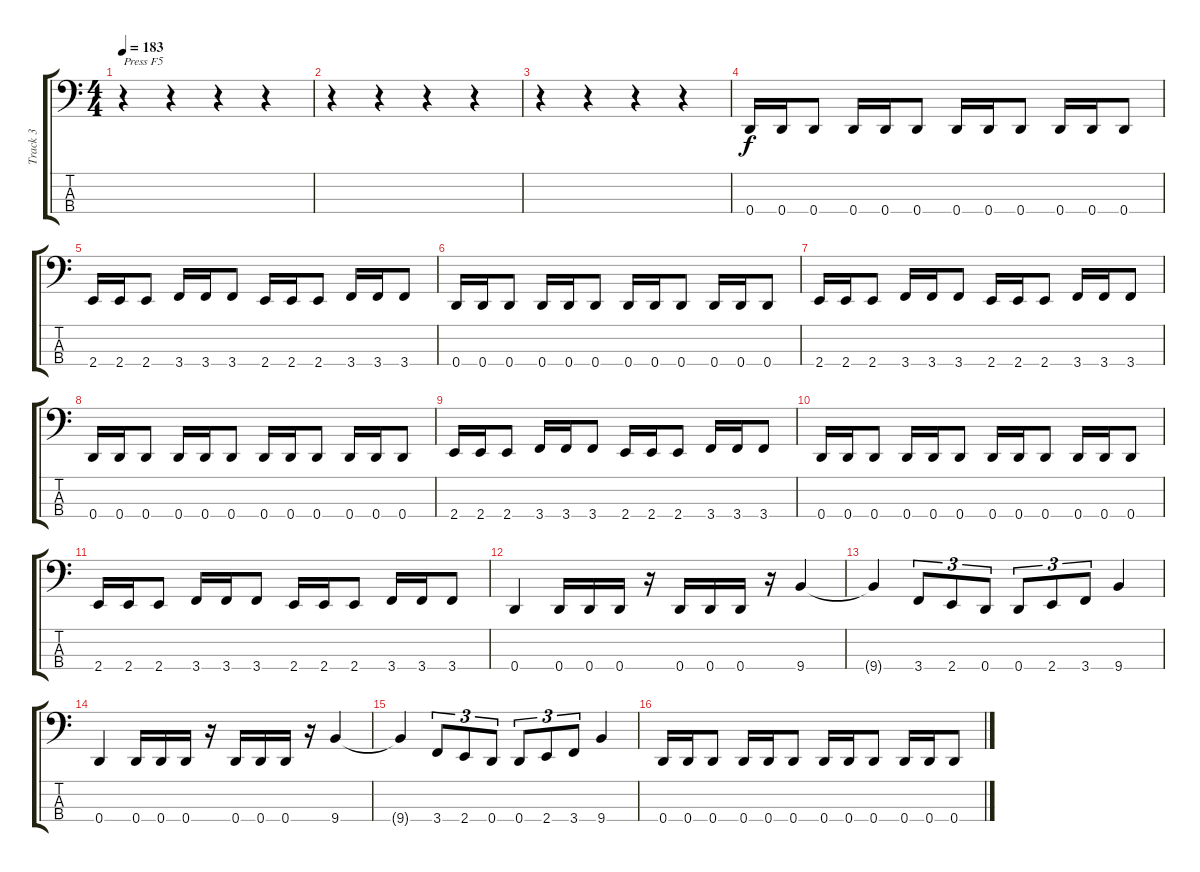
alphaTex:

\track ("Track 3" "Track 3") {instrument electricbassfinger}
\staff {score tabs}
\tuning (G2 D2 A1 D1) {hide}
\ts (4 4)
\tempo 183
\clef f4
\ks c
r.4{txt "Press F5" dy f instrument electricbassfinger} r.4 r.4 r.4 |
r.4 r.4 r.4 r.4 |
r.4 r.4 r.4 r.4 |
0.4.16 0.4.16 0.4.8 0.4.16 0.4.16 0.4.8 0.4.16 0.4.16 0.4.8 0.4.16 0.4.16 0.4.8 |
2.4.16 2.4.16 2.4.8 3.4.16 3.4.16 3.4.8 2.4.16 2.4.16 2.4.8 3.4.16 3.4.16 3.4.8 |
0.4.16 0.4.16 0.4.8 0.4.16 0.4.16 0.4.8 0.4.16 0.4.16 0.4.8 0.4.16 0.4.16 0.4.8 |
2.4.16 2.4.16 2.4.8 3.4.16 3.4.16 3.4.8 2.4.16 2.4.16 2.4.8 3.4.16 3.4.16 3.4.8 |
0.4.16 0.4.16 0.4.8 0.4.16 0.4.16 0.4.8 0.4.16 0.4.16 0.4.8 0.4.16 0.4.16 0.4.8 |
2.4.16 2.4.16 2.4.8 3.4.16 3.4.16 3.4.8 2.4.16 2.4.16 2.4.8 3.4.16 3.4.16 3.4.8 |
0.4.16 0.4.16 0.4.8 0.4.16 0.4.16 0.4.8 0.4.16 0.4.16 0.4.8 0.4.16 0.4.16 0.4.8 |
2.4.16 2.4.16 2.4.8 3.4.16 3.4.16 3.4.8 2.4.16 2.4.16 2.4.8 3.4.16 3.4.16 3.4.8 |
0.4.4 0.4.16 0.4.16 0.4.16 r.16 0.4.16 0.4.16 0.4.16 r.16 9.4.4 |
9.4{t}.4 3.4.8{tu (3 2)} 2.4.8{tu (3 2)} 0.4.8{tu (3 2)} 0.4.8{tu (3 2)} 2.4.8{tu (3 2)} 3.4.8{tu (3 2)} 9.4.4 |
0.4.4 0.4.16 0.4.16 0.4.16 r.16 0.4.16 0.4.16 0.4.16 r.16 9.4.4 |
9.4{t}.4 3.4.8{tu (3 2)} 2.4.8{tu (3 2)} 0.4.8{tu (3 2)} 0.4.8{tu (3 2)} 2.4.8{tu (3 2)} 3.4.8{tu (3 2)} 9.4.4 |
0.4.16 0.4.16 0.4.8 0.4.16 0.4.16 0.4.8 0.4.16 0.4.16 0.4.8 0.4.16 0.4.16 0.4.8
